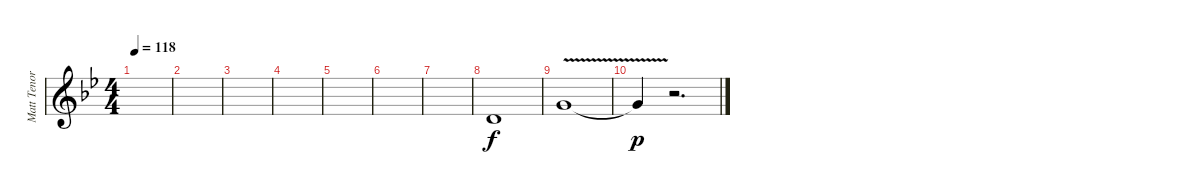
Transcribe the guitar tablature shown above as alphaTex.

\track ("Matt Tenor!" "Matt Tenor") {instrument voiceoohs}
\staff {score}
\tuning (E4 B3 G3 D3 A2 E2 B1) {hide}
\ts (4 4)
\tempo 118
\clef g2
\ks gminor
|
|
|
|
|
|
|
3.2.1 |
3.1{v}.1 |
3.1{v t}.4{dy p} r.2{d}
